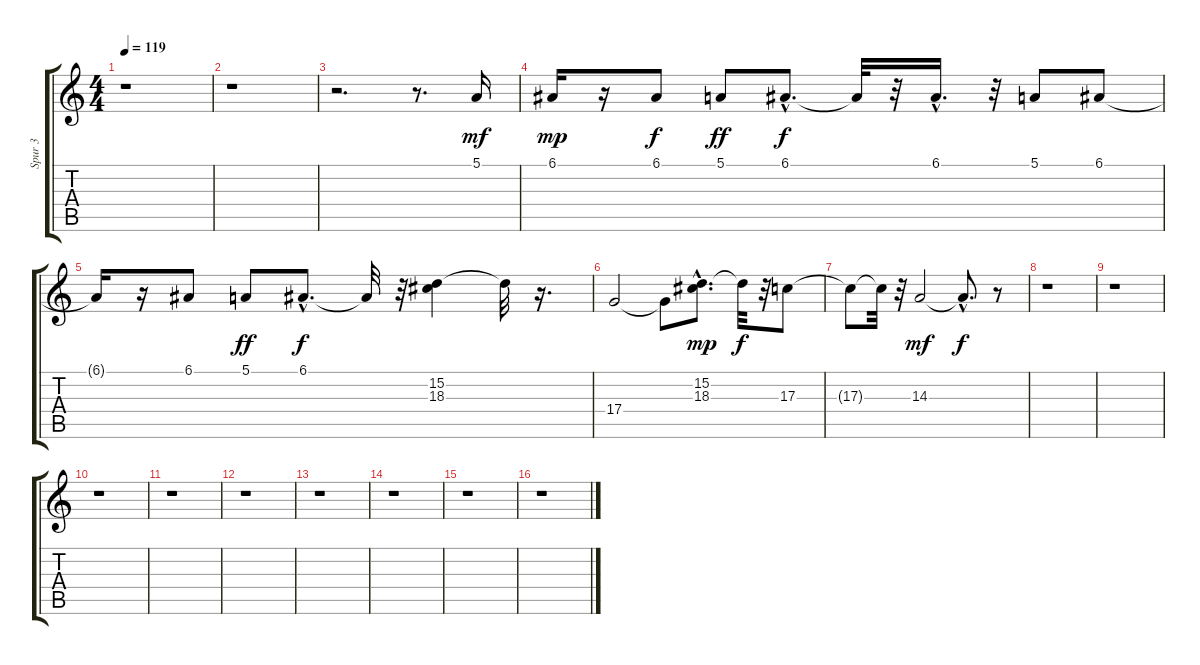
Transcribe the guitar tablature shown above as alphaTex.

\track ("Spur 3" "Spur 3") {instrument altosax}
\staff {score tabs}
\tuning (E4 B3 G3 D3 A2 E2) {hide}
\ts (4 4)
\tempo 119
\clef g2
\ks c
r.1{dy f} |
r.1 |
r.2{d} r.8{d} 5.1.16{dy mf} |
6.1.16{dy mp} r.16 6.1.8{dy f} 5.1.8{dy ff} 6.1{hac}.8{d dy f} 6.1{t}.32 r.32 6.1{hac}.16{d} r.32 5.1.8 6.1.8 |
6.1{t}.16 r.16 6.1.8 5.1.8{dy ff} 6.1{hac}.8{d dy f} 6.1{t}.32 r.32 (15.2 18.3).4 15.2{t}.32 r.16{d} |
17.4.2 17.4{t}.8 (15.2{hac} 18.3).8{d dy mp} 15.2{t}.32{dy f} r.32 17.3.8 |
17.3{t}.8 17.3{t}.32 r.32 14.3.2{dy mf} 14.3{hac t}.8{d dy f} r.8 |
r.1 |
r.1 |
r.1 |
r.1 |
r.1 |
r.1 |
r.1 |
r.1 |
r.1
